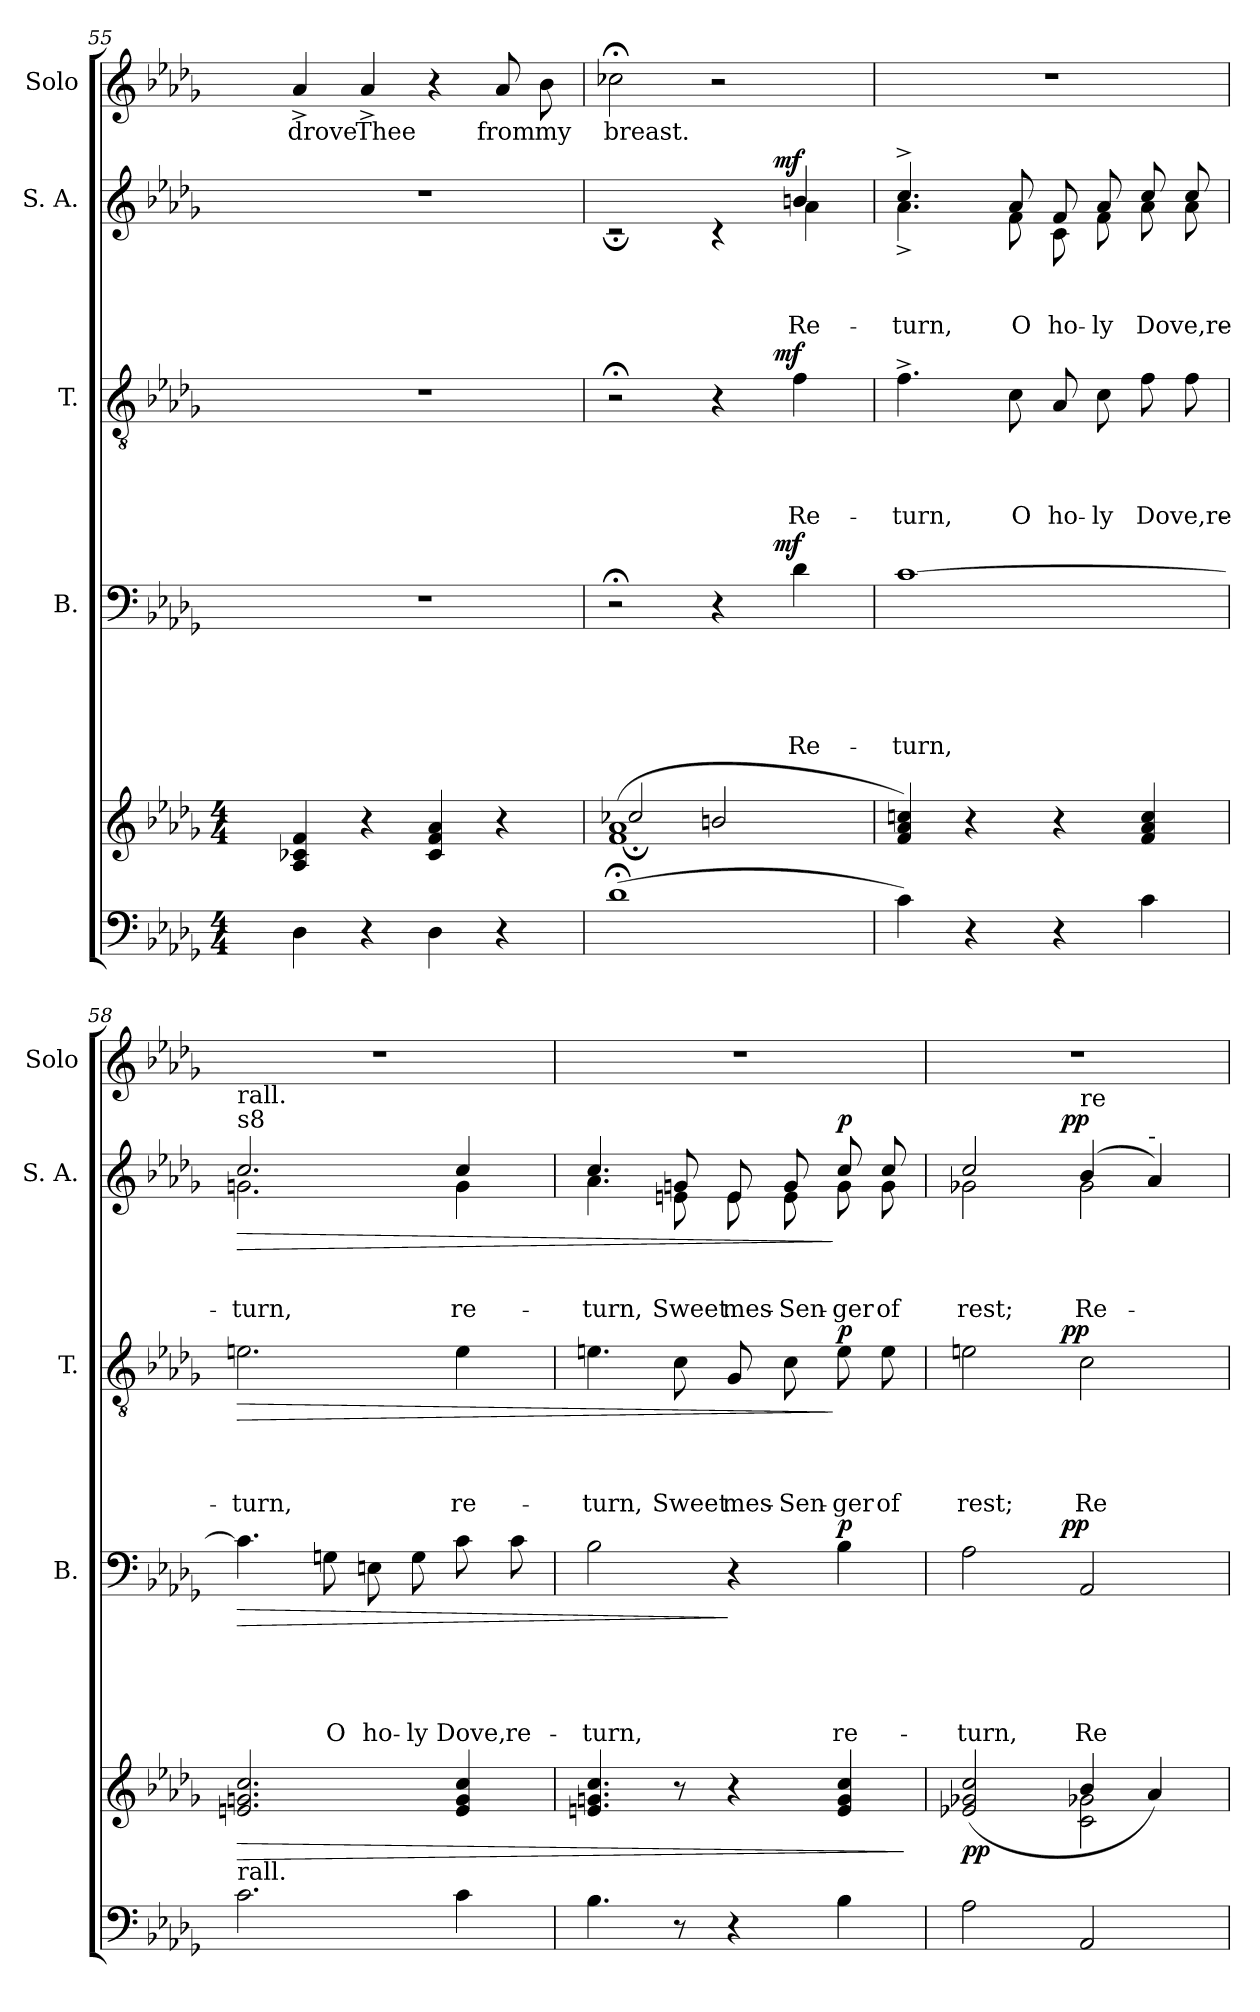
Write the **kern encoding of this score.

**kern	**kern	**dynam	**kern	**text	**text	**text	**text	**text	**dynam	**kern	**text	**text	**text	**text	**dynam	**kern	**text	**text	**text	**dynam	**kern	**text
*part6	*part5	*part5	*part4	*part4	*part4	*part4	*part4	*part4	*part4	*part3	*part3	*part3	*part3	*part3	*part3	*part2	*part2	*part2	*part2	*part2	*part1	*part1
*staff6	*staff5	*staff5	*staff4	*staff4	*staff4	*staff4	*staff4	*staff4	*staff4	*staff3	*staff3	*staff3	*staff3	*staff3	*staff3	*staff2	*staff2	*staff2	*staff2	*staff2	*staff1	*staff1
*	*	*	*I"B.	*	*	*	*	*	*	*I"T.	*	*	*	*	*	*I"S. A.	*	*	*	*	*I"Solo	*
*	*	*	*I'B.	*	*	*	*	*	*	*I'T.	*	*	*	*	*	*I'S. A.	*	*	*	*	*I'Solo	*
*clefF4	*clefG2	*	*clefF4	*	*	*	*	*	*	*clefGv2	*	*	*	*	*	*clefG2	*	*	*	*	*clefG2	*
*k[b-e-a-d-g-]	*k[b-e-a-d-g-]	*	*k[b-e-a-d-g-]	*	*	*	*	*	*	*k[b-e-a-d-g-]	*	*	*	*	*	*k[b-e-a-d-g-]	*	*	*	*	*k[b-e-a-d-g-]	*
*D-:	*D-:	*	*D-:	*	*	*	*	*	*	*D-:	*	*	*	*	*	*D-:	*	*	*	*	*D-:	*
*M4/4	*M4/4	*	*	*	*	*	*	*	*	*	*	*	*	*	*	*	*	*	*	*	*	*
=55	=55	=55	=55	=55	=55	=55	=55	=55	=55	=55	=55	=55	=55	=55	=55	=55	=55	=55	=55	=55	=55	=55
!	!	!	!	!	!	!	!	!	!	!	!	!	!	!	!	!	!	!	!	!	!	!LO:LY:b
4D-\	4A-/ 4c-X/ 4f/	.	1r	.	.	.	.	.	.	1r	.	.	.	.	.	1r	.	.	.	.	4a-^</	drove
!	!	!	!	!	!	!	!	!	!	!	!	!	!	!	!	!	!	!	!	!	!	!LO:LY:b
4r	4r	.	.	.	.	.	.	.	.	.	.	.	.	.	.	.	.	.	.	.	4a-^</	Thee
4D-\	4c-/ 4f/ 4a-/	.	.	.	.	.	.	.	.	.	.	.	.	.	.	.	.	.	.	.	4r	.
!	!	!	!	!	!	!	!	!	!	!	!	!	!	!	!	!	!	!	!	!	!	!LO:LY:b
4r	4r	.	.	.	.	.	.	.	.	.	.	.	.	.	.	.	.	.	.	.	8a-/	from
!	!	!	!	!	!	!	!	!	!	!	!	!	!	!	!	!	!	!	!	!	!	!LO:LY:b
.	.	.	.	.	.	.	.	.	.	.	.	.	.	.	.	.	.	.	.	.	8b-\	my
=56	=56	=56	=56	=56	=56	=56	=56	=56	=56	=56	=56	=56	=56	=56	=56	=56	=56	=56	=56	=56	=56	=56
*	*^	*	*	*	*	*	*	*	*	*	*	*	*	*	*	*^	*	*	*	*	*	*
!	!	!	!	!	!	!	!	!	!	!	!	!	!	!	!	!	!	!	!	!	!	!	!	!LO:LY:b
*	*	*	*	*^	*	*	*	*	*	*	*^	*	*	*	*	*	*	*^	*	*	*	*	*	*
(>1d-;<	(<1f 1a-	2cc-X;</	.	2r;<	2ryy	.	.	.	.	.	.	2r;<	2ryy	.	.	.	.	.	2.ryy	2r;c	2ryy	.	.	.	.	2cc-X;<\	breast.
.	.	2bn/	.	4r	8..ryy	.	.	.	.	.	.	4r	8..ryy	.	.	.	.	.	.	4rc	8..ryy	.	.	.	.	2r	.
!	!	!	!	!	!	!	!	!	!	!	!LO:DY:a	!	!	!	!	!	!	!LO:DY:a	!	!	!	!	!	!	!LO:DY:a	!	!
.	.	.	.	.	4ryy	.	.	.	.	.	mf	.	4ryy	.	.	.	.	mf	.	.	4ryy	.	.	.	mf	.	.
!	!	!	!	!	!	!	!	!	!	!LO:LY:b	!	!	!	!	!	!	!LO:LY:b	!	!	!	!	!	!	!LO:LY:b	!	!	!
.	.	.	.	4d-\	.	.	.	.	.	Re-	.	4f\	.	.	.	.	Re-	.	4bn/	4a-\	.	.	.	Re-	.	.	.
.	.	.	.	.	32ryy	.	.	.	.	.	.	.	32ryy	.	.	.	.	.	.	.	32ryy	.	.	.	.	.	.
=57	=57	=57	=57	=57	=57	=57	=57	=57	=57	=57	=57	=57	=57	=57	=57	=57	=57	=57	=57	=57	=57	=57	=57	=57	=57	=57	=57
!	!	!	!	!	!	!	!	!	!	!LO:LY:b	!	!	!	!	!	!	!LO:LY:b	!	!	!	!	!	!	!LO:LY:b	!	!	!
*	*v	*v	*	*	*	*	*	*	*	*	*	*v	*v	*	*	*	*	*	*	*v	*v	*	*	*	*	*	*
*	*	*	*v	*v	*	*	*	*	*	*	*	*	*	*	*	*	*	*	*	*	*	*	*	*
4c\)	4f/ 4a-/ 4ccn/)	.	[<1c	.	.	.	.	-turn,	.	4.f^>\	.	.	.	-turn,	.	4.cc^>/	4.a-^<\	.	.	-turn,	.	1r	.
4r	4r	.	.	.	.	.	.	.	.	.	.	.	.	.	.	.	.	.	.	.	.	.	.
!	!	!	!	!	!	!	!	!	!	!	!	!	!	!LO:LY:b	!	!	!	!	!	!LO:LY:b	!	!	!
.	.	.	.	.	.	.	.	.	.	8c\	.	.	.	O	.	8a-/	8f\	.	.	O	.	.	.
!	!	!	!	!	!	!	!	!	!	!	!	!	!	!LO:LY:b	!	!	!	!	!	!LO:LY:b	!	!	!
4r	4r	.	.	.	.	.	.	.	.	8A-/	.	.	.	ho-	.	8f/	8c\	.	.	ho-	.	.	.
!	!	!	!	!	!	!	!	!	!	!	!	!	!	!LO:LY:b	!	!	!	!	!	!LO:LY:b	!	!	!
.	.	.	.	.	.	.	.	.	.	8c\	.	.	.	-ly	.	8a-/	8f\	.	.	-ly	.	.	.
!	!	!	!	!	!	!	!	!	!	!	!	!	!	!LO:LY:b	!	!	!	!	!	!LO:LY:b	!	!	!
4c\	4f/ 4a-/ 4cc/	.	.	.	.	.	.	.	.	8f\	.	.	.	Dove,re-	.	8cc/	8a-\	.	.	Dove,re-	.	.	.
.	.	.	.	.	.	.	.	.	.	8f\	.	.	.	.	.	8cc/	8a-\	.	.	.	.	.	.
!!LO:LB:g=z
=58	=58	=58	=58	=58	=58	=58	=58	=58	=58	=58	=58	=58	=58	=58	=58	=58	=58	=58	=58	=58	=58	=58	=58
!	!	!	!	!	!	!	!	!	!	!	!	!	!	!	!	!LO:TX:a:t=s8	!	!	!	!	!	!	!
!	!	!	!	!	!	!	!	!	!	!	!	!	!	!	!	!LO:TX:a:t=rall.	!	!	!	!	!	!	!
!	!LO:TX:b:t=rall.	!	!	!	!	!	!	!	!	!	!	!	!	!	!	!	!	!	!	!	!	!	!
!	!	!LO:HP:b	!	!	!	!	!	!	!LO:HP:b	!	!	!	!	!LO:LY:b	!LO:HP:b	!	!	!	!	!LO:LY:b	!LO:HP:b	!	!
2.c\	2.en/ 2.gn/ 2.cc/	>	4.c\]	.	.	.	.	.	>	2.en\	.	.	.	-turn,	>	2.cc/	2.gn\	.	.	-turn,	>	1r	.
!	!	!	!	!	!	!	!	!LO:LY:b	!	!	!	!	!	!	!	!	!	!	!	!	!	!	!
.	.	.	8Gn\	.	.	.	.	O	.	.	.	.	.	.	.	.	.	.	.	.	.	.	.
!	!	!	!	!	!	!	!	!LO:LY:b	!	!	!	!	!	!	!	!	!	!	!	!	!	!	!
.	.	.	8En\	.	.	.	.	ho-	.	.	.	.	.	.	.	.	.	.	.	.	.	.	.
!	!	!	!	!	!	!	!	!LO:LY:b	!	!	!	!	!	!	!	!	!	!	!	!	!	!	!
.	.	.	8G\	.	.	.	.	-ly	.	.	.	.	.	.	.	.	.	.	.	.	.	.	.
!	!	!	!	!	!	!	!	!LO:LY:b	!	!	!	!	!	!LO:LY:b	!	!	!	!	!	!LO:LY:b	!	!	!
4c\	4e/ 4g/ 4cc/	.	8c\	.	.	.	.	Dove,	.	4e\	.	.	.	re-	.	4cc/	4g\	.	.	re-	.	.	.
!	!	!	!	!	!	!	!	!LO:LY:b	!	!	!	!	!	!	!	!	!	!	!	!	!	!	!
.	.	.	8c\	.	.	.	.	re-	.	.	.	.	.	.	.	.	.	.	.	.	.	.	.
=59	=59	=59	=59	=59	=59	=59	=59	=59	=59	=59	=59	=59	=59	=59	=59	=59	=59	=59	=59	=59	=59	=59	=59
!	!	!	!	!	!	!	!	!LO:LY:b	!	!	!	!	!	!LO:LY:b	!	!	!	!	!	!LO:LY:b	!	!	!
4.B-\	4.en/ 4.gn/ 4.cc/	.	2B-\	.	.	.	.	-turn,	.	4.en\	.	.	.	-turn,	.	4.cc/	4.a-\	.	.	-turn,	.	1r	.
!	!	!	!	!	!	!	!	!	!	!	!	!	!	!LO:LY:b	!	!	!	!	!	!LO:LY:b	!	!	!
8r	8r	.	.	.	.	.	.	.	.	8c\	.	.	.	Sweet	.	8gn/	8en\	.	.	Sweet	.	.	.
!	!	!	!	!	!	!	!	!	!	!	!	!	!	!LO:LY:b	!	!	!	!	!	!LO:LY:b	!	!	!
4r	4r	.	4r	.	.	.	.	.	]	8G-/	.	.	.	mes-	.	8e/	8e\	.	.	mes-	.	.	.
!	!	!	!	!	!	!	!	!	!	!	!	!	!	!LO:LY:b	!	!	!	!	!	!LO:LY:b	!	!	!
.	.	.	.	.	.	.	.	.	.	8c\	.	.	.	-Sen-	.	8g/	8e\	.	.	-Sen-	.	.	.
!	!	!	!	!	!	!	!	!LO:LY:b	!LO:DY:a	!	!	!	!	!LO:LY:b	!LO:DY:n=1:a	!	!	!	!	!LO:LY:b	!LO:DY:n=1:a	!	!
4B-\	4e/ 4g/ 4cc/	.	4B-\	.	.	.	.	re-	p	8e\	.	.	.	-ger	] p	8cc/	8g\	.	.	-ger	] p	.	.
!	!	!	!	!	!	!	!	!	!	!	!	!	!	!LO:LY:b	!	!	!	!	!	!LO:LY:b	!	!	!
.	.	.	.	.	.	.	.	.	.	8e\	.	.	.	of	.	8cc/	8g\	.	.	of	.	.	.
*	*	*	*	*	*	*	*	*	*	*	*	*	*	*	*	*v	*v	*	*	*	*	*	*
.	.	]	.	.	.	.	.	.	.	.	.	.	.	.	.	.	.	.	.	.	.	.
=60	=60	=60	=60	=60	=60	=60	=60	=60	=60	=60	=60	=60	=60	=60	=60	=60	=60	=60	=60	=60	=60	=60
*	*^	*	*	*	*	*	*	*	*	*	*	*	*	*	*	*	*	*	*	*	*	*
!	!	!	!LO:DY:b	!	!	!	!	!	!LO:LY:b	!	!	!	!	!	!LO:LY:b	!	!	!	!	!LO:LY:b	!	!	!
*	*	*	*	*^	*	*	*	*	*	*	*^	*	*	*	*	*	*^	*	*	*	*	*	*
*	*	*	*	*	*	*	*	*	*	*	*	*	*	*	*	*	*	*	*	*^	*	*	*	*	*	*
2A-\	(2e-X/ 2g-X/ 2cc/	2ryy	pp	2A-\	4...ryy	.	.	.	.	-turn,	.	2en\	4...ryy	.	.	.	rest;	.	2cc/	2g-X\	4...ryy	.	.	rest;	.	1r	.
!	!	!	!	!	!	!	!	!	!	!	!LO:DY:a	!	!	!	!	!	!	!LO:DY:a	!	!	!	!	!	!	!LO:DY:a	!	!
.	.	.	.	.	2ryy	.	.	.	.	.	pp	.	2ryy	.	.	.	.	pp	.	.	2ryy	.	.	.	pp	.	.
!	!	!	!	!	!	!	!	!	!	!	!	!	!	!	!	!	!	!	!LO:TX:a:t=re	!	!	!	!	!	!	!	!
!	!	!	!	!	!	!	!	!	!	!LO:LY:b	!	!	!	!	!	!	!LO:LY:b	!	!	!	!	!	!	!LO:LY:b	!	!	!
2AA-/	4b-/	2c\ 2g-X\	.	2AA-/	.	.	.	.	.	Re-	.	2c\	.	.	.	.	Re-	.	(4b-/	2g-\	.	.	.	Re-	.	.	.
!	!	!	!	!	!	!	!	!	!	!	!	!	!	!	!	!	!	!	!LO:TX:a:t=-	!	!	!	!	!	!	!	!
.	4a-/)	.	.	.	.	.	.	.	.	.	.	.	.	.	.	.	.	.	4a-/)	.	.	.	.	.	.	.	.
.	.	.	.	.	32ryy	.	.	.	.	.	.	.	32ryy	.	.	.	.	.	.	.	32ryy	.	.	.	.	.	.
*	*v	*v	*	*	*	*	*	*	*	*	*	*v	*v	*	*	*	*	*	*v	*v	*v	*	*	*	*	*	*
*	*	*	*v	*v	*	*	*	*	*	*	*	*	*	*	*	*	*	*	*	*	*	*	*
=	=	=	=	=	=	=	=	=	=	=	=	=	=	=	=	=	=	=	=	=	=	=
*-	*-	*-	*-	*-	*-	*-	*-	*-	*-	*-	*-	*-	*-	*-	*-	*-	*-	*-	*-	*-	*-	*-
